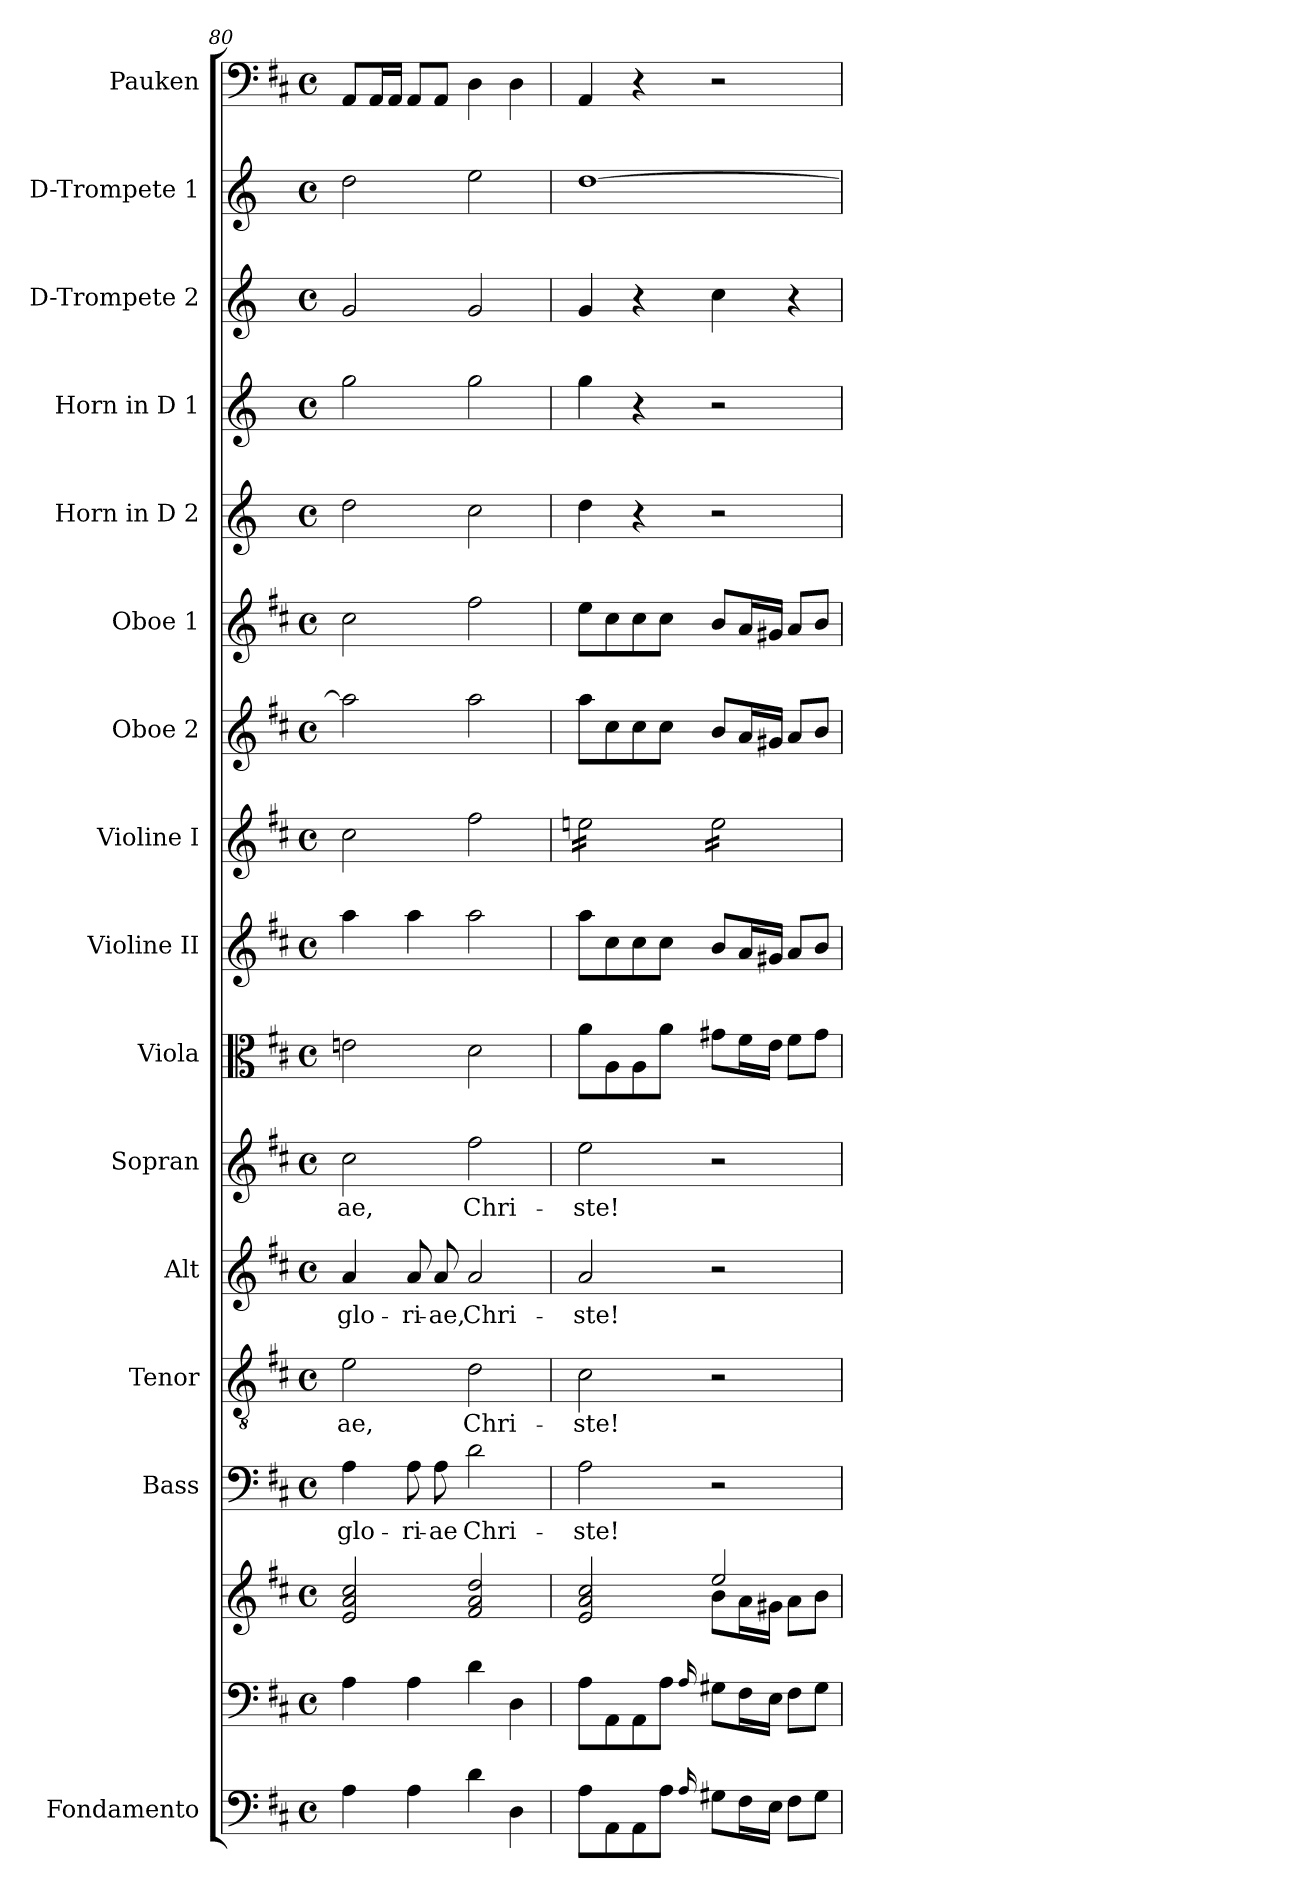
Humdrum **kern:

**kern	**kern	**kern	**kern	**text	**kern	**text	**kern	**text	**kern	**text	**kern	**kern	**kern	**kern	**kern	**kern	**kern	**kern	**kern	**kern
*part16	*part15	*part15	*part14	*part14	*part13	*part13	*part12	*part12	*part11	*part11	*part10	*part9	*part8	*part7	*part6	*part5	*part4	*part3	*part2	*part1
*staff17	*staff16	*staff15	*staff14	*staff14	*staff13	*staff13	*staff12	*staff12	*staff11	*staff11	*staff10	*staff9	*staff8	*staff7	*staff6	*staff5	*staff4	*staff3	*staff2	*staff1
*I"Fondamento	*	*	*I"Bass	*	*I"Tenor	*	*I"Alt	*	*I"Sopran	*	*I"Viola	*I"Violine II	*I"Violine I	*I"Oboe 2	*I"Oboe 1	*I"Horn in D 2	*I"Horn in D 1	*I"D-Trompete 2	*I"D-Trompete 1	*I"Pauken
*I'F.	*	*	*I'B.	*	*I'T.	*	*I'A.	*	*I'S.	*	*I'Vla.	*I'Vl. II	*I'Vl. I	*I'Ob. 2	*I'Ob. 1	*	*	*I'D Trp. 2	*I'D Trp. 1	*I'Pk.
*clefF4	*clefF4	*clefG2	*clefF4	*	*clefGv2	*	*clefG2	*	*clefG2	*	*clefC3	*clefG2	*clefG2	*clefG2	*clefG2	*clefG2	*clefG2	*clefG2	*clefG2	*clefF4
*ITrd7c12	*	*	*	*	*	*	*	*	*	*	*	*	*	*	*	*ITrd6c10	*ITrd6c10	*ITrd-1c-2	*ITrd-1c-2	*
*k[f#c#]	*k[f#c#]	*k[f#c#]	*k[f#c#]	*	*k[f#c#]	*	*k[f#c#]	*	*k[f#c#]	*	*k[f#c#]	*k[f#c#]	*k[f#c#]	*k[f#c#]	*k[f#c#]	*k[f#c#]	*k[f#c#]	*k[f#c#]	*k[f#c#]	*k[f#c#]
*D:	*D:	*D:	*D:	*	*D:	*	*D:	*	*D:	*	*D:	*D:	*D:	*D:	*D:	*D:	*D:	*D:	*D:	*D:
*M4/4	*M4/4	*M4/4	*M4/4	*	*M4/4	*	*M4/4	*	*M4/4	*	*M4/4	*M4/4	*M4/4	*M4/4	*M4/4	*M4/4	*M4/4	*M4/4	*M4/4	*M4/4
*met(c)	*met(c)	*met(c)	*met(c)	*	*met(c)	*	*met(c)	*	*met(c)	*	*met(c)	*met(c)	*met(c)	*met(c)	*met(c)	*met(c)	*met(c)	*met(c)	*met(c)	*met(c)
=80	=80	=80	=80	=80	=80	=80	=80	=80	=80	=80	=80	=80	=80	=80	=80	=80	=80	=80	=80	=80
!	!	!	!	!LO:LY:b	!	!LO:LY:b	!	!LO:LY:b	!	!LO:LY:b	!	!	!	!	!	!	!	!	!	!
4AA\	4A\	2e/ 2a/ 2cc#/	4A\	glo-	2e\	-ae,	4a/	glo-	2cc#\	-ae,	2en\	4aa\	2cc#\	2aa\]	2cc#\	2e\	2a\	2a/	2ee\	8AA/L
.	.	.	.	.	.	.	.	.	.	.	.	.	.	.	.	.	.	.	.	16AA/L
.	.	.	.	.	.	.	.	.	.	.	.	.	.	.	.	.	.	.	.	16AA/JJ
!	!	!	!	!LO:LY:b	!	!	!	!LO:LY:b	!	!	!	!	!	!	!	!	!	!	!	!
4AA\	4A\	.	8A\	-ri-	.	.	8a/	-ri-	.	.	.	4aa\	.	.	.	.	.	.	.	8AA/L
!	!	!	!	!LO:LY:b	!	!	!	!LO:LY:b	!	!	!	!	!	!	!	!	!	!	!	!
.	.	.	8A\	-ae	.	.	8a/	-ae,	.	.	.	.	.	.	.	.	.	.	.	8AA/J
!	!	!	!	!LO:LY:b	!	!LO:LY:b	!	!LO:LY:b	!	!LO:LY:b	!	!	!	!	!	!	!	!	!	!
4D\	4d\	2f#/ 2a/ 2dd/	2d\	Chri-	2d\	Chri-	2a/	Chri-	2ff#\	Chri-	2d\	2aa\	2ff#\	2aa\	2ff#\	2d\	2a\	2a/	2ff#\	4D\
4DD\	4D\	.	.	.	.	.	.	.	.	.	.	.	.	.	.	.	.	.	.	4D\
=81	=81	=81	=81	=81	=81	=81	=81	=81	=81	=81	=81	=81	=81	=81	=81	=81	=81	=81	=81	=81
*	*	*^	*	*	*	*	*	*	*	*	*	*	*	*	*	*	*	*	*	*
!	!	!	!	!	!LO:LY:b	!	!LO:LY:b	!	!LO:LY:b	!	!LO:LY:b	!	!	!	!	!	!	!	!	!	!
*	*	*	*	*	*	*	*	*	*	*	*	*	*	*tremolo	*	*	*	*	*	*	*
8AA\L	8A\L	2e/ 2a/ 2cc#/	2ryy	2A\	-ste!	2c#\	-ste!	2a/	-ste!	2ee\	-ste!	8a\L	8aa\L	16een\LL	8aa\L	8ee\L	4e\	4a\	4a/	[1ee	4AA/
.	.	.	.	.	.	.	.	.	.	.	.	.	.	16een\	.	.	.	.	.	.	.
8AAA\	8AA\	.	.	.	.	.	.	.	.	.	.	8A\	8cc#\	16een\	8cc#\	8cc#\	.	.	.	.	.
.	.	.	.	.	.	.	.	.	.	.	.	.	.	16een\	.	.	.	.	.	.	.
8AAA\	8AA\	.	.	.	.	.	.	.	.	.	.	8A\	8cc#\	16een\	8cc#\	8cc#\	4r	4r	4r	.	4r
.	.	.	.	.	.	.	.	.	.	.	.	.	.	16een\	.	.	.	.	.	.	.
8AA\J	8A\J	.	.	.	.	.	.	.	.	.	.	8a\J	8cc#\J	16een\	8cc#\J	8cc#\J	.	.	.	.	.
.	.	.	.	.	.	.	.	.	.	.	.	.	.	16een\JJ	.	.	.	.	.	.	.
16qqAA/	16qqA/	.	.	.	.	.	.	.	.	.	.	.	.	.	.	.	.	.	.	.	.
8GG#X\L	8G#X\L	2ee/	8b\L	2r	.	2r	.	2r	.	2r	.	8g#X\L	8b/L	16ee\LL	8b/L	8b/L	2r	2r	4dd\	.	2r
.	.	.	.	.	.	.	.	.	.	.	.	.	.	16ee\	.	.	.	.	.	.	.
16FF#\L	16F#\L	.	16a\L	.	.	.	.	.	.	.	.	16f#\L	16a/L	16ee\	16a/L	16a/L	.	.	.	.	.
16EE\JJ	16E\JJ	.	16g#X\JJ	.	.	.	.	.	.	.	.	16e\JJ	16g#X/JJ	16ee\	16g#X/JJ	16g#X/JJ	.	.	.	.	.
8FF#\L	8F#\L	.	8a\L	.	.	.	.	.	.	.	.	8f#\L	8a/L	16ee\	8a/L	8a/L	.	.	4r	.	.
.	.	.	.	.	.	.	.	.	.	.	.	.	.	16ee\	.	.	.	.	.	.	.
8GG#\J	8G#\J	.	8b\J	.	.	.	.	.	.	.	.	8g#\J	8b/J	16ee\	8b/J	8b/J	.	.	.	.	.
.	.	.	.	.	.	.	.	.	.	.	.	.	.	16ee\JJ	.	.	.	.	.	.	.
*	*	*	*	*	*	*	*	*	*	*	*	*	*	*Xtremolo	*	*	*	*	*	*	*
*	*	*v	*v	*	*	*	*	*	*	*	*	*	*	*	*	*	*	*	*	*	*
=	=	=	=	=	=	=	=	=	=	=	=	=	=	=	=	=	=	=	=	=
*-	*-	*-	*-	*-	*-	*-	*-	*-	*-	*-	*-	*-	*-	*-	*-	*-	*-	*-	*-	*-
